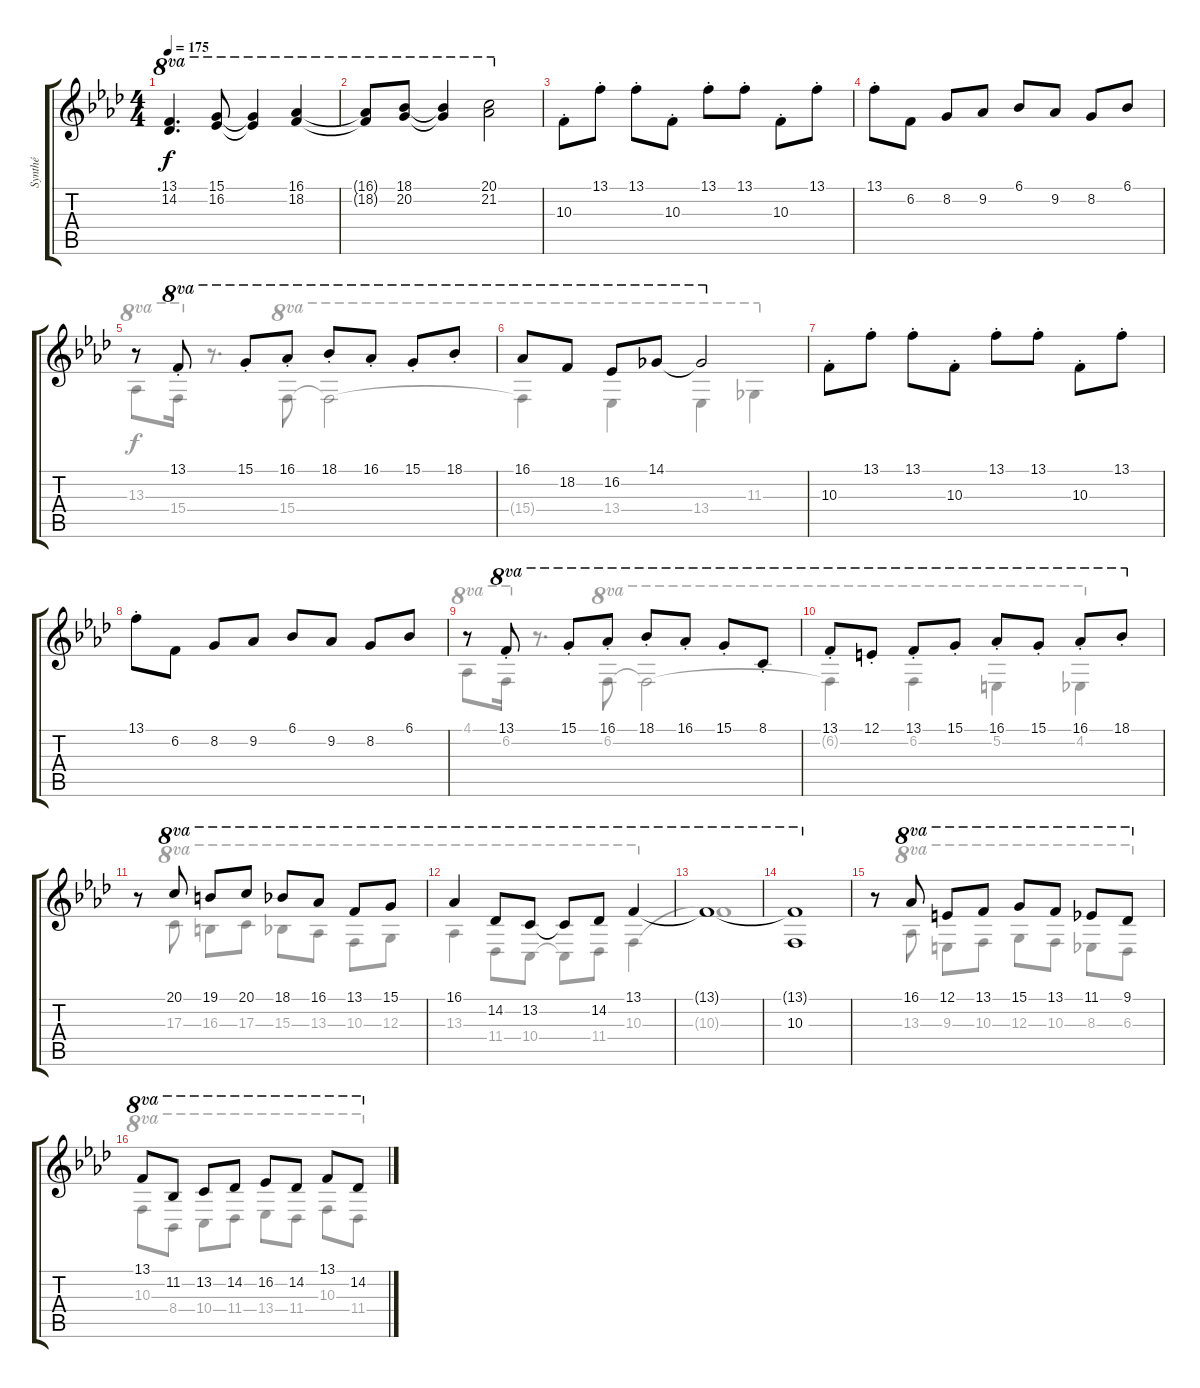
\track ("Synthé" "Synthé") {instrument lead2sawtooth}
\staff {score tabs}
\tuning (E4 B3 G3 D3 A2 E2) {hide}
\voice
\ts (4 4)
\tempo 175
\clef g2
\ks ab
(13.1 14.2).4{d ot 8va dy f} (15.1 16.2).8{ot 8va} (15.1{t} 16.2{t}).4{ot 8va} (16.1 18.2).4{ot 8va} |
(16.1{t} 18.2{t}).8{ot 8va} (18.1 20.2).8{ot 8va} (18.1{t} 20.2{t}).4{ot 8va} (20.1 21.2).2{ot 8va} |
10.3{st}.8 13.1{st}.8 13.1{st}.8 10.3{st}.8 13.1{st}.8 13.1{st}.8 10.3{st}.8 13.1{st}.8 |
13.1{st}.8 6.2.8 8.2.8 9.2.8 6.1.8 9.2.8 8.2.8 6.1.8 |
r.8 13.1{st}.8{ot 8va} 15.1{st}.8{ot 8va} 16.1{st}.8{ot 8va} 18.1{st}.8{ot 8va} 16.1{st}.8{ot 8va} 15.1{st}.8{ot 8va} 18.1{st}.8{ot 8va} |
16.1.8{ot 8va} 18.2.8{ot 8va} 16.2.8{ot 8va} 14.1.8{ot 8va} 14.1{t}.2{ot 8va} |
10.3{st}.8 13.1{st}.8 13.1{st}.8 10.3{st}.8 13.1{st}.8 13.1{st}.8 10.3{st}.8 13.1{st}.8 |
13.1{st}.8 6.2.8 8.2.8 9.2.8 6.1.8 9.2.8 8.2.8 6.1.8 |
r.8 13.1{st}.8{ot 8va} 15.1{st}.8{ot 8va} 16.1{st}.8{ot 8va} 18.1{st}.8{ot 8va} 16.1{st}.8{ot 8va} 15.1{st}.8{ot 8va} 8.1{st}.8{ot 8va} |
13.1{st}.8{ot 8va} 12.1{st}.8{ot 8va} 13.1{st}.8{ot 8va} 15.1{st}.8{ot 8va} 16.1{st}.8{ot 8va} 15.1{st}.8{ot 8va} 16.1{st}.8{ot 8va} 18.1{st}.8{ot 8va} |
r.8 20.1.8{ot 8va} 19.1.8{ot 8va} 20.1.8{ot 8va} 18.1.8{ot 8va} 16.1.8{ot 8va} 13.1.8{ot 8va} 15.1.8{ot 8va} |
16.1.4{ot 8va} 14.2.8{ot 8va} 13.2.8{ot 8va} 13.2{t}.8{ot 8va} 14.2.8{ot 8va} 13.1.4{ot 8va} |
13.1{t}.1{ot 8va} |
(13.1{t} 10.3).1{ot 8va} |
r.8 16.1.8{ot 8va} 12.1.8{ot 8va} 13.1.8{ot 8va} 15.1.8{ot 8va} 13.1.8{ot 8va} 11.1.8{ot 8va} 9.1.8{ot 8va} |
13.1.8{ot 8va} 11.2.8{ot 8va} 13.2.8{ot 8va} 14.2.8{ot 8va} 16.2.8{ot 8va} 14.2.8{ot 8va} 13.1.8{ot 8va} 14.2.8{ot 8va}
\voice
\clef g2
\ottava regular
\simile none
\ks ab
|
|
|
|
13.3.8{ot 8va} 15.4.16{ot 8va} r.8{d} 15.4.8{ot 8va} 15.4{t}.2{ot 8va} |
15.4{t}.4{ot 8va} 13.4.4{ot 8va} 13.4.4{ot 8va} 11.3.4{ot 8va} |
|
|
4.1.8{ot 8va} 6.2.16{ot 8va} r.8{d} 6.2.8{ot 8va} 6.2{t}.2{ot 8va} |
6.2{t}.4{ot 8va} 6.2.4{ot 8va} 5.2.4{ot 8va} 4.2.4{ot 8va} |
r.8 17.3.8{ot 8va} 16.3.8{ot 8va} 17.3.8{ot 8va} 15.3.8{ot 8va} 13.3.8{ot 8va} 10.3.8{ot 8va} 12.3.8{ot 8va} |
13.3.4{ot 8va} 11.4.8{ot 8va} 10.4.8{ot 8va} 10.4{t}.8{ot 8va} 11.4.8{ot 8va} 10.3.4{ot 8va} |
10.3{t}.1 |
|
r.8 13.3.8{ot 8va} 9.3.8{ot 8va} 10.3.8{ot 8va} 12.3.8{ot 8va} 10.3.8{ot 8va} 8.3.8{ot 8va} 6.3.8{ot 8va} |
10.3.8{ot 8va} 8.4.8{ot 8va} 10.4.8{ot 8va} 11.4.8{ot 8va} 13.4.8{ot 8va} 11.4.8{ot 8va} 10.3.8{ot 8va} 11.4.8{ot 8va}
